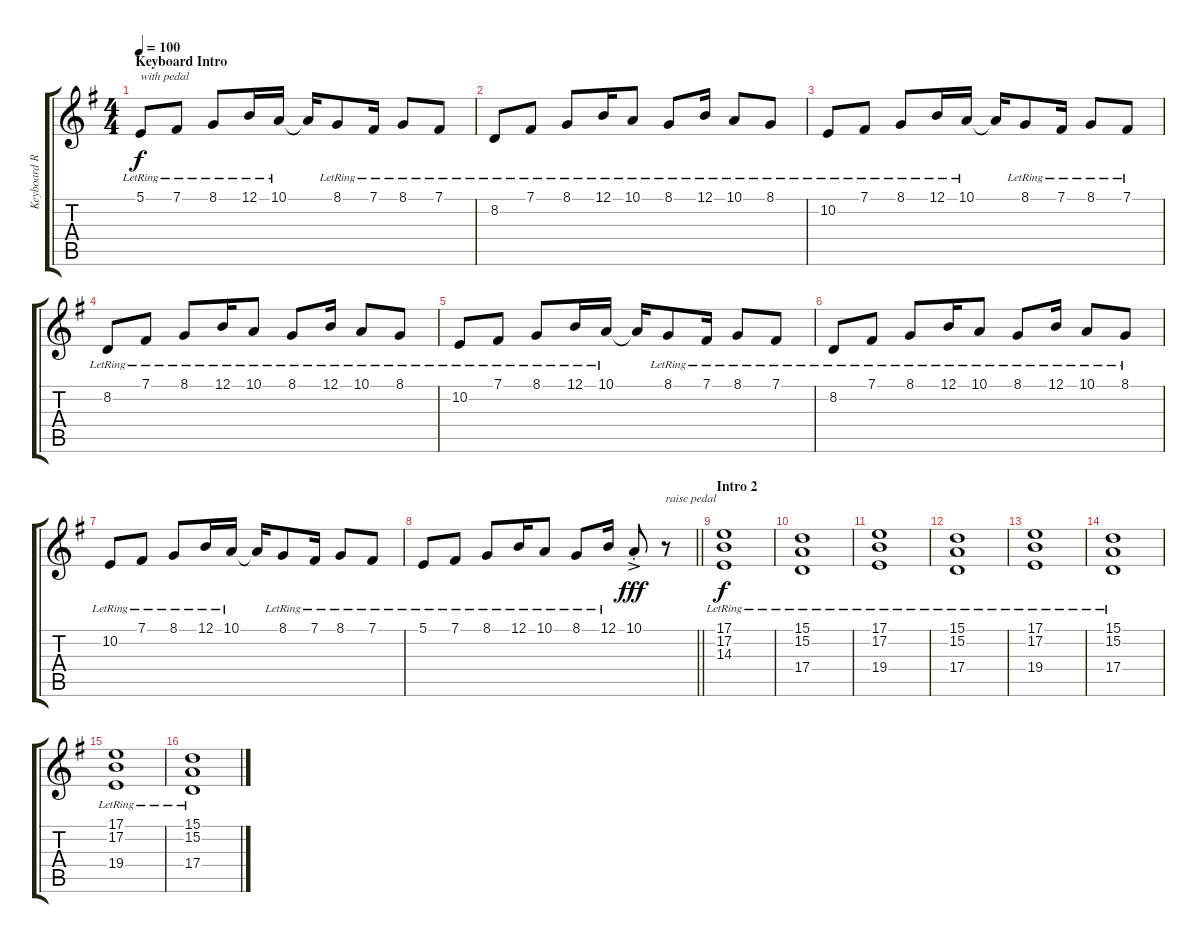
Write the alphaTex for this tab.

\track ("Keyboard R" "Keyboard R") {instrument electricpiano1}
\staff {score tabs}
\tuning (B3 Gb3 D3 A2 E2 B1) {hide}
\ts (4 4)
\section ("" "Keyboard Intro")
\tempo 100
\clef g2
\ks eminor
5.1{lr}.8{txt "with pedal" dy f instrument electricpiano1} 7.1{lr}.8 8.1{lr}.8 12.1{lr}.16 10.1{lr}.16 10.1{t}.16 8.1{lr}.8 7.1{lr}.16 8.1{lr}.8 7.1{lr}.8 |
8.2{lr}.8 7.1{lr}.8 8.1{lr}.8 12.1{lr}.16 10.1{lr}.8 8.1{lr}.8 12.1{lr}.16 10.1{lr}.8 8.1{lr}.8 |
10.2{lr}.8 7.1{lr}.8 8.1{lr}.8 12.1{lr}.16 10.1{lr}.16 10.1{t}.16 8.1{lr}.8 7.1{lr}.16 8.1{lr}.8 7.1{lr}.8 |
8.2{lr}.8 7.1{lr}.8 8.1{lr}.8 12.1{lr}.16 10.1{lr}.8 8.1{lr}.8 12.1{lr}.16 10.1{lr}.8 8.1{lr}.8 |
10.2{lr}.8 7.1{lr}.8 8.1{lr}.8 12.1{lr}.16 10.1{lr}.16 10.1{t}.16 8.1{lr}.8 7.1{lr}.16 8.1{lr}.8 7.1{lr}.8 |
8.2{lr}.8 7.1{lr}.8 8.1{lr}.8 12.1{lr}.16 10.1{lr}.8 8.1{lr}.8 12.1{lr}.16 10.1{lr}.8 8.1{lr}.8 |
10.2{lr}.8 7.1{lr}.8 8.1{lr}.8 12.1{lr}.16 10.1{lr}.16 10.1{t}.16 8.1{lr}.8 7.1{lr}.16 8.1{lr}.8 7.1{lr}.8 |
\barLineRight lightlight
5.1{lr}.8 7.1{lr}.8 8.1{lr}.8 12.1{lr}.16 10.1{lr}.8 8.1{lr}.8 12.1{lr}.16 10.1{ac st}.8{dy fff} r.8{txt "raise pedal"} |
\section ("" "Intro 2")
(17.1{lr} 17.2{lr} 14.3).1{dy f volume 10 instrument stringensemble1} |
(15.1{lr} 15.2{lr} 17.4).1 |
(17.1{lr} 17.2{lr} 19.4).1 |
(15.1{lr} 15.2{lr} 17.4).1 |
(17.1{lr} 17.2{lr} 19.4).1 |
(15.1{lr} 15.2{lr} 17.4).1 |
(17.1{lr} 17.2{lr} 19.4).1 |
(15.1{lr} 15.2{lr} 17.4).1
